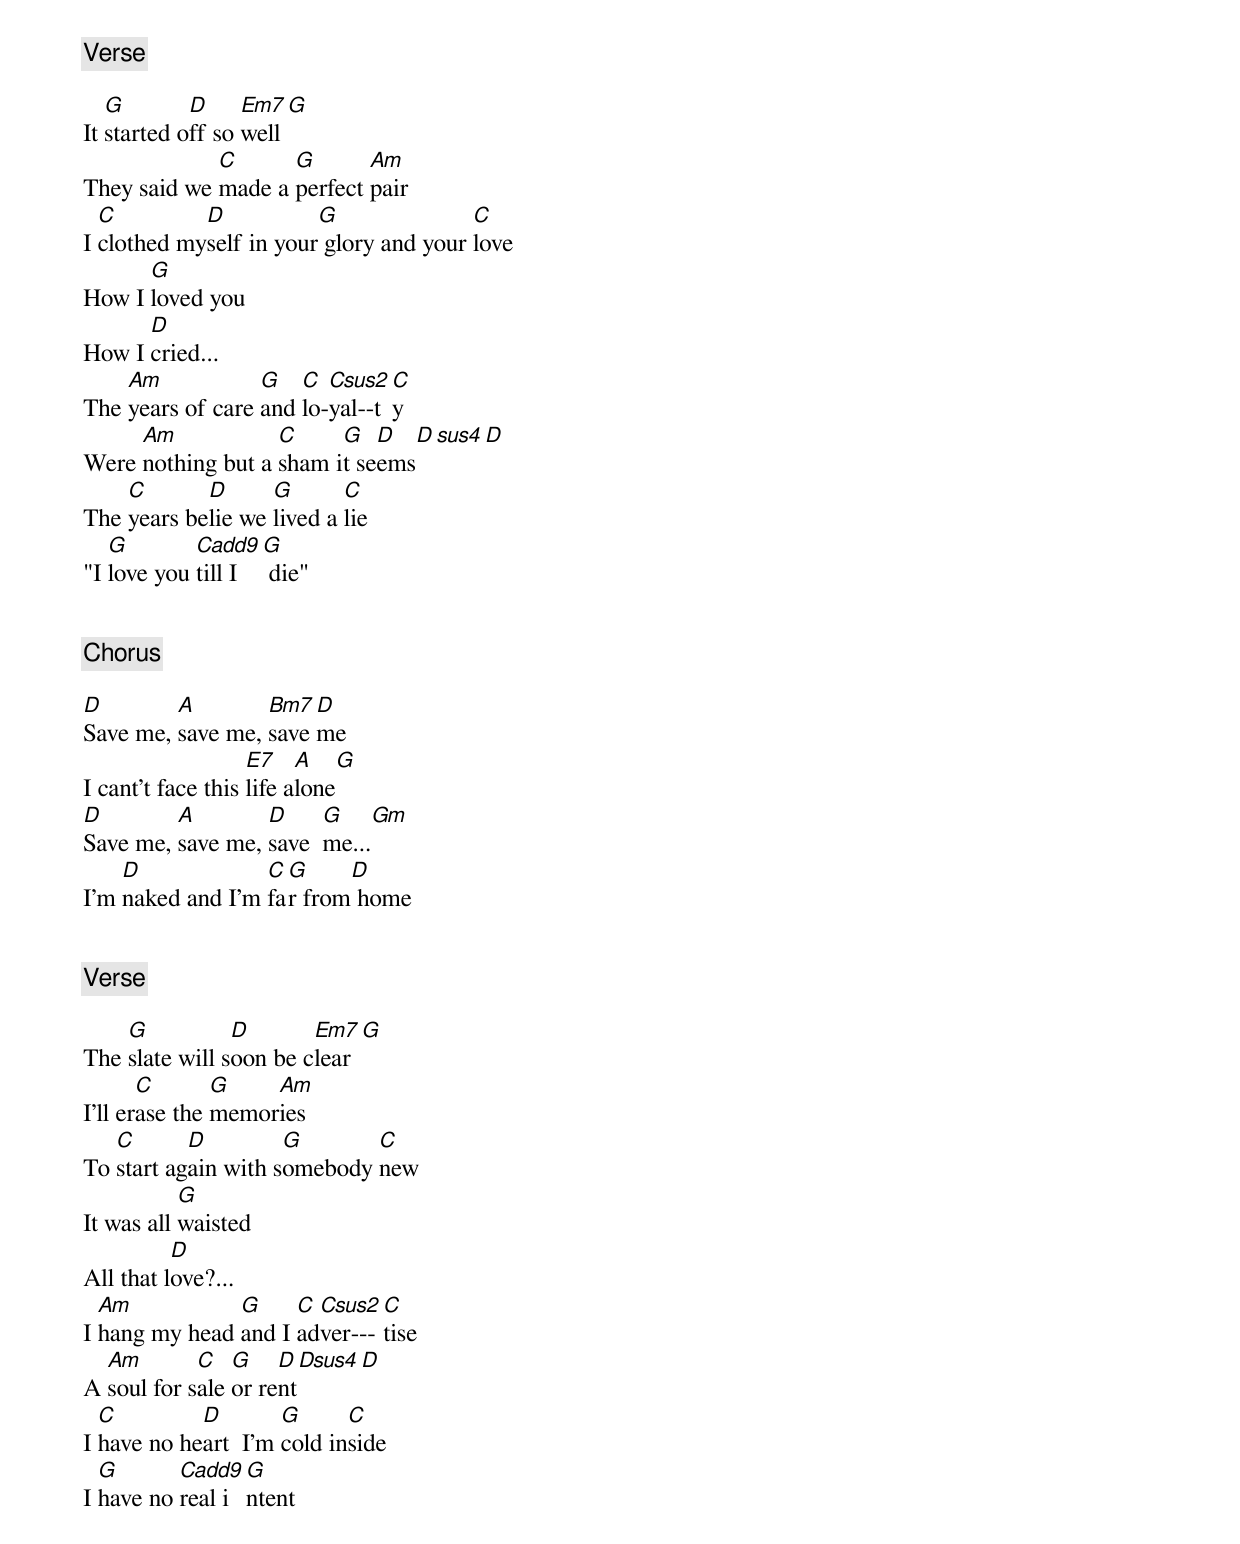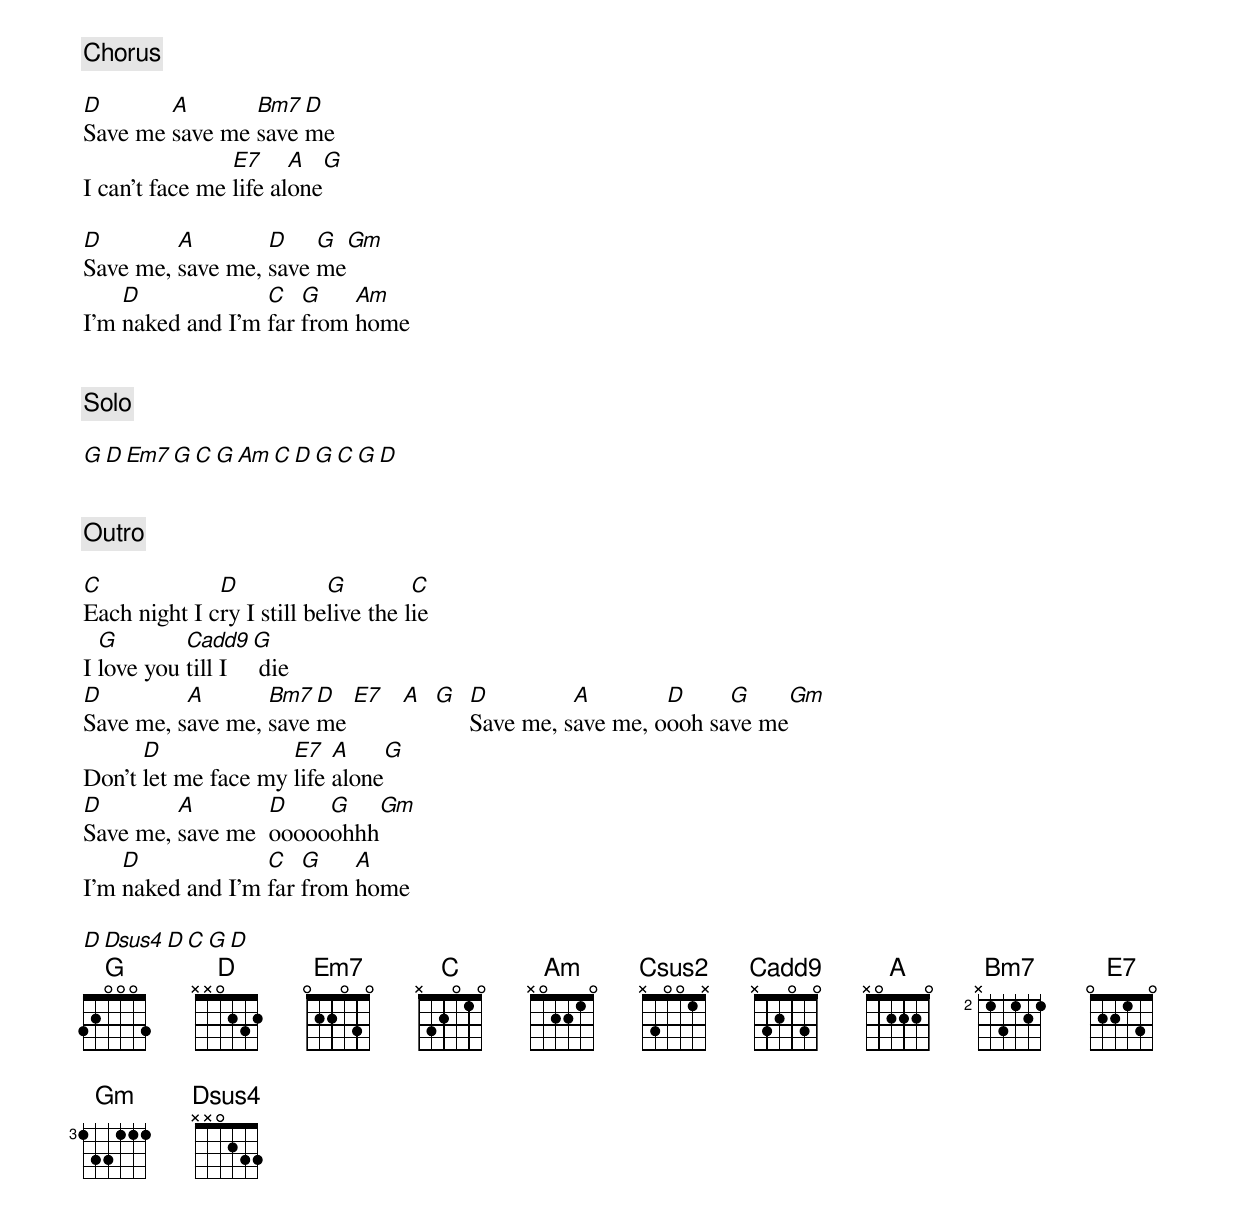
  [Verse]

   G        D     Em7     G
It started off so well
             C      G       Am
They said we made a perfect pair
  C         D           G               C
I clothed myself in your glory and your love
      G
How I loved you
      D
How I cried...
    Am            G   C  Csus2 C
The years of care and lo-yal--ty
     Am            C     G   D   D sus4 D
Were nothing but a sham it seems
    C       D      G       C
The years belie we lived a lie
   G        Cadd9 G
"I love you till I die"


[Chorus]

D        A        Bm7  D
Save me, save me, save me
                   E7    A    G
I cant't face this life alone
D        A        D     G     Gm
Save me, save me, save  me...
    D             C G     D
I'm naked and I'm far from home


[Verse]

    G           D       Em7   G
The slate will soon be clear
       C       G    Am
I'll erase the memories
   C       D         G       C
To start again with somebody new
           G
It was all waisted
          D
All that love?...
  Am           G     C Csus2 C
I hang my head and I adver---tise
  Am        C   G    D  Dsus4 D
A soul for sale or rent
  C         D        G      C
I have no heart  I'm cold inside
  G       Cadd9 G
I have no real intent


[Chorus]

D       A       Bm7  D
Save me save me save me
                E7     A    G
I can't face me life alone

D        A        D    G  Gm
Save me, save me, save me
    D             C   G    Am
I'm naked and I'm far from home


[Solo]

G  D  Em7  G  C  G  Am  C  D  G  C  G  D


[Outro]

C             D            G         C
Each night I cry I still belive the lie
  G        Cadd9 G
I love you till I die
D         A       Bm7  D  E7 A G D         A        D     G    Gm
Save me, save me, save me        Save me, save me, oooh save me
      D              E7   A     G
Don't let me face my life alone
D        A        D    G    Gm
Save me, save me  oooooohhh
    D             C   G    A
I'm naked and I'm far from home

D  Dsus4  D  C  G  D
